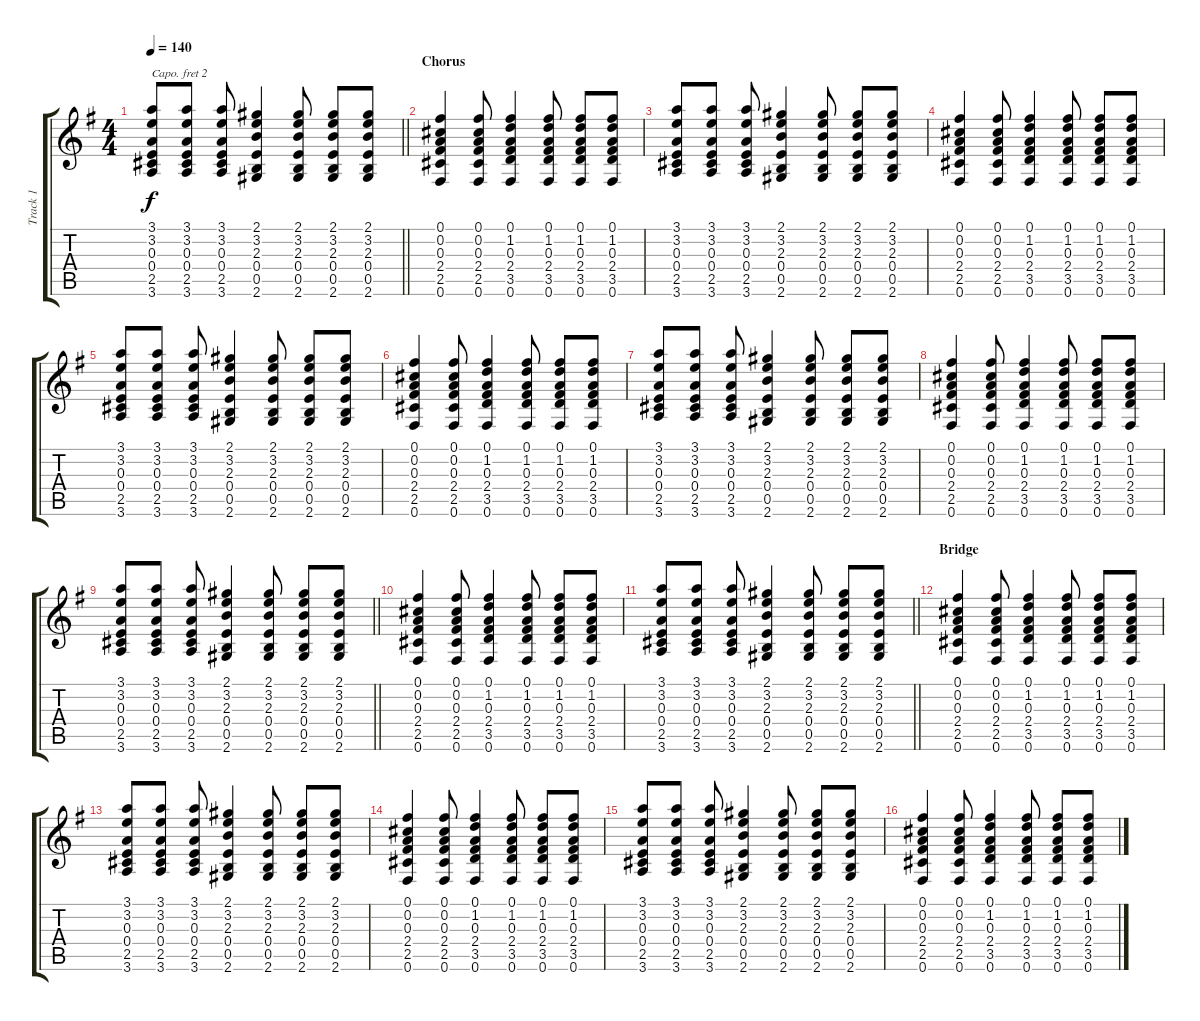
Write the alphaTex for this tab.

\track ("Track 1" "Track 1") {instrument acousticguitarsteel}
\staff {score tabs}
\capo 2
\tuning (E4 B3 G3 D3 A2 E2) {hide}
\ts (4 4)
\tempo 140
\clef g2
\barLineRight lightlight
\ks g
(3.1 3.2 0.3 0.4 2.5 3.6).8{dy f} (3.1 3.2 0.3 0.4 2.5 3.6).8 (3.1 3.2 0.3 0.4 2.5 3.6).8 (2.1 3.2 2.3 0.4 0.5 2.6).4 (2.1 3.2 2.3 0.4 0.5 2.6).8 (2.1 3.2 2.3 0.4 0.5 2.6).8 (2.1 3.2 2.3 0.4 0.5 2.6).8 |
\section ("" "Chorus")
(0.1 0.2 0.3 2.4 2.5 0.6).4 (0.1 0.2 0.3 2.4 2.5 0.6).8 (0.1 1.2 0.3 2.4 3.5 0.6).4 (0.1 1.2 0.3 2.4 3.5 0.6).8 (0.1 1.2 0.3 2.4 3.5 0.6).8 (0.1 1.2 0.3 2.4 3.5 0.6).8 |
(3.1 3.2 0.3 0.4 2.5 3.6).8 (3.1 3.2 0.3 0.4 2.5 3.6).8 (3.1 3.2 0.3 0.4 2.5 3.6).8 (2.1 3.2 2.3 0.4 0.5 2.6).4 (2.1 3.2 2.3 0.4 0.5 2.6).8 (2.1 3.2 2.3 0.4 0.5 2.6).8 (2.1 3.2 2.3 0.4 0.5 2.6).8 |
(0.1 0.2 0.3 2.4 2.5 0.6).4 (0.1 0.2 0.3 2.4 2.5 0.6).8 (0.1 1.2 0.3 2.4 3.5 0.6).4 (0.1 1.2 0.3 2.4 3.5 0.6).8 (0.1 1.2 0.3 2.4 3.5 0.6).8 (0.1 1.2 0.3 2.4 3.5 0.6).8 |
(3.1 3.2 0.3 0.4 2.5 3.6).8 (3.1 3.2 0.3 0.4 2.5 3.6).8 (3.1 3.2 0.3 0.4 2.5 3.6).8 (2.1 3.2 2.3 0.4 0.5 2.6).4 (2.1 3.2 2.3 0.4 0.5 2.6).8 (2.1 3.2 2.3 0.4 0.5 2.6).8 (2.1 3.2 2.3 0.4 0.5 2.6).8 |
(0.1 0.2 0.3 2.4 2.5 0.6).4 (0.1 0.2 0.3 2.4 2.5 0.6).8 (0.1 1.2 0.3 2.4 3.5 0.6).4 (0.1 1.2 0.3 2.4 3.5 0.6).8 (0.1 1.2 0.3 2.4 3.5 0.6).8 (0.1 1.2 0.3 2.4 3.5 0.6).8 |
(3.1 3.2 0.3 0.4 2.5 3.6).8 (3.1 3.2 0.3 0.4 2.5 3.6).8 (3.1 3.2 0.3 0.4 2.5 3.6).8 (2.1 3.2 2.3 0.4 0.5 2.6).4 (2.1 3.2 2.3 0.4 0.5 2.6).8 (2.1 3.2 2.3 0.4 0.5 2.6).8 (2.1 3.2 2.3 0.4 0.5 2.6).8 |
(0.1 0.2 0.3 2.4 2.5 0.6).4 (0.1 0.2 0.3 2.4 2.5 0.6).8 (0.1 1.2 0.3 2.4 3.5 0.6).4 (0.1 1.2 0.3 2.4 3.5 0.6).8 (0.1 1.2 0.3 2.4 3.5 0.6).8 (0.1 1.2 0.3 2.4 3.5 0.6).8 |
\barLineRight lightlight
(3.1 3.2 0.3 0.4 2.5 3.6).8 (3.1 3.2 0.3 0.4 2.5 3.6).8 (3.1 3.2 0.3 0.4 2.5 3.6).8 (2.1 3.2 2.3 0.4 0.5 2.6).4 (2.1 3.2 2.3 0.4 0.5 2.6).8 (2.1 3.2 2.3 0.4 0.5 2.6).8 (2.1 3.2 2.3 0.4 0.5 2.6).8 |
(0.1 0.2 0.3 2.4 2.5 0.6).4 (0.1 0.2 0.3 2.4 2.5 0.6).8 (0.1 1.2 0.3 2.4 3.5 0.6).4 (0.1 1.2 0.3 2.4 3.5 0.6).8 (0.1 1.2 0.3 2.4 3.5 0.6).8 (0.1 1.2 0.3 2.4 3.5 0.6).8 |
\barLineRight lightlight
(3.1 3.2 0.3 0.4 2.5 3.6).8 (3.1 3.2 0.3 0.4 2.5 3.6).8 (3.1 3.2 0.3 0.4 2.5 3.6).8 (2.1 3.2 2.3 0.4 0.5 2.6).4 (2.1 3.2 2.3 0.4 0.5 2.6).8 (2.1 3.2 2.3 0.4 0.5 2.6).8 (2.1 3.2 2.3 0.4 0.5 2.6).8 |
\section ("" "Bridge")
(0.1 0.2 0.3 2.4 2.5 0.6).4 (0.1 0.2 0.3 2.4 2.5 0.6).8 (0.1 1.2 0.3 2.4 3.5 0.6).4 (0.1 1.2 0.3 2.4 3.5 0.6).8 (0.1 1.2 0.3 2.4 3.5 0.6).8 (0.1 1.2 0.3 2.4 3.5 0.6).8 |
(3.1 3.2 0.3 0.4 2.5 3.6).8 (3.1 3.2 0.3 0.4 2.5 3.6).8 (3.1 3.2 0.3 0.4 2.5 3.6).8 (2.1 3.2 2.3 0.4 0.5 2.6).4 (2.1 3.2 2.3 0.4 0.5 2.6).8 (2.1 3.2 2.3 0.4 0.5 2.6).8 (2.1 3.2 2.3 0.4 0.5 2.6).8 |
(0.1 0.2 0.3 2.4 2.5 0.6).4 (0.1 0.2 0.3 2.4 2.5 0.6).8 (0.1 1.2 0.3 2.4 3.5 0.6).4 (0.1 1.2 0.3 2.4 3.5 0.6).8 (0.1 1.2 0.3 2.4 3.5 0.6).8 (0.1 1.2 0.3 2.4 3.5 0.6).8 |
(3.1 3.2 0.3 0.4 2.5 3.6).8 (3.1 3.2 0.3 0.4 2.5 3.6).8 (3.1 3.2 0.3 0.4 2.5 3.6).8 (2.1 3.2 2.3 0.4 0.5 2.6).4 (2.1 3.2 2.3 0.4 0.5 2.6).8 (2.1 3.2 2.3 0.4 0.5 2.6).8 (2.1 3.2 2.3 0.4 0.5 2.6).8 |
(0.1 0.2 0.3 2.4 2.5 0.6).4 (0.1 0.2 0.3 2.4 2.5 0.6).8 (0.1 1.2 0.3 2.4 3.5 0.6).4 (0.1 1.2 0.3 2.4 3.5 0.6).8 (0.1 1.2 0.3 2.4 3.5 0.6).8 (0.1 1.2 0.3 2.4 3.5 0.6).8
